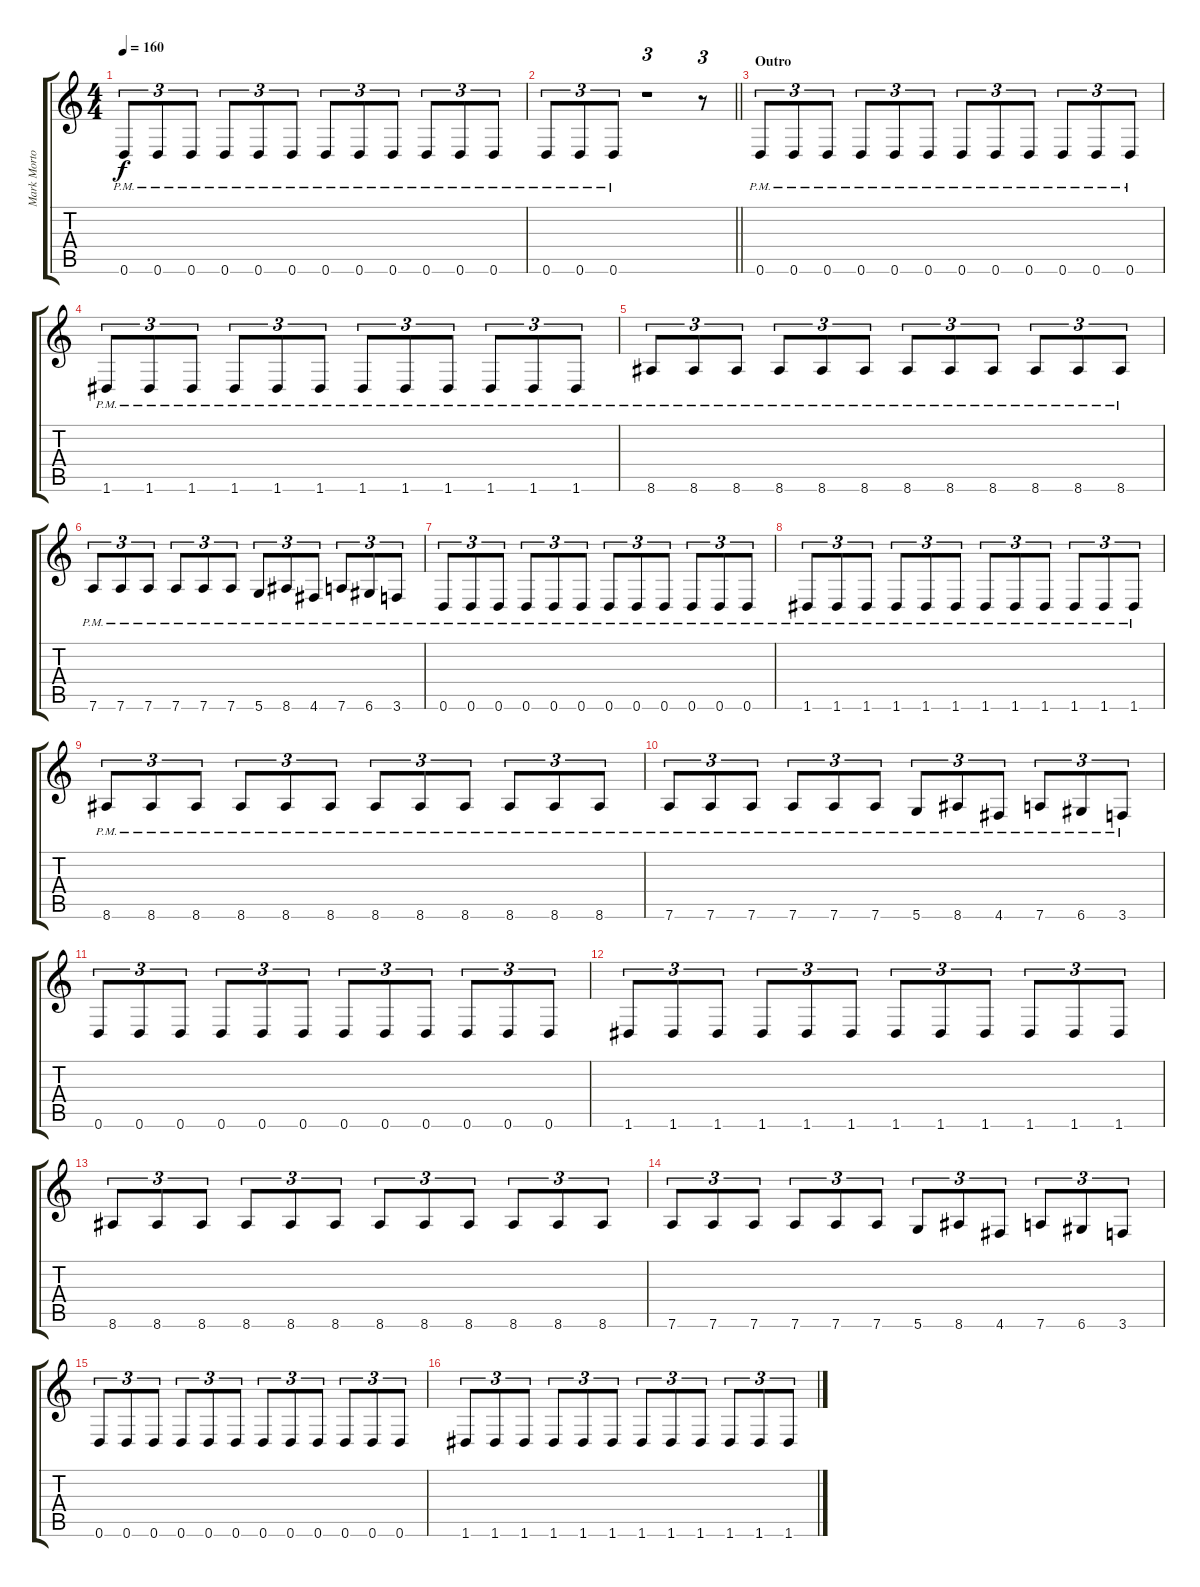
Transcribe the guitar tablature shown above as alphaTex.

\track ("Mark Morton - Rhythm" "Mark Morto") {instrument distortionguitar}
\staff {score tabs}
\tuning (E4 B3 G3 D3 A2 D2) {hide}
\ts (4 4)
\tempo 160
\clef g2
\ks c
0.6{pm}.8{tu (3 2) dy f} 0.6{pm}.8{tu (3 2)} 0.6{pm}.8{tu (3 2)} 0.6{pm}.8{tu (3 2)} 0.6{pm}.8{tu (3 2)} 0.6{pm}.8{tu (3 2)} 0.6{pm}.8{tu (3 2)} 0.6{pm}.8{tu (3 2)} 0.6{pm}.8{tu (3 2)} 0.6{pm}.8{tu (3 2)} 0.6{pm}.8{tu (3 2)} 0.6{pm}.8{tu (3 2)} |
\barLineRight lightlight
0.6{pm}.8{tu (3 2)} 0.6{pm}.8{tu (3 2)} 0.6{pm}.8{tu (3 2)} r.1{tu (3 2)} r.8{tu (3 2)} |
\section ("" "Outro")
0.6{pm}.8{tu (3 2)} 0.6{pm}.8{tu (3 2)} 0.6{pm}.8{tu (3 2)} 0.6{pm}.8{tu (3 2)} 0.6{pm}.8{tu (3 2)} 0.6{pm}.8{tu (3 2)} 0.6{pm}.8{tu (3 2)} 0.6{pm}.8{tu (3 2)} 0.6{pm}.8{tu (3 2)} 0.6{pm}.8{tu (3 2)} 0.6{pm}.8{tu (3 2)} 0.6{pm}.8{tu (3 2)} |
1.6{pm}.8{tu (3 2)} 1.6{pm}.8{tu (3 2)} 1.6{pm}.8{tu (3 2)} 1.6{pm}.8{tu (3 2)} 1.6{pm}.8{tu (3 2)} 1.6{pm}.8{tu (3 2)} 1.6{pm}.8{tu (3 2)} 1.6{pm}.8{tu (3 2)} 1.6{pm}.8{tu (3 2)} 1.6{pm}.8{tu (3 2)} 1.6{pm}.8{tu (3 2)} 1.6{pm}.8{tu (3 2)} |
8.6{pm}.8{tu (3 2)} 8.6{pm}.8{tu (3 2)} 8.6{pm}.8{tu (3 2)} 8.6{pm}.8{tu (3 2)} 8.6{pm}.8{tu (3 2)} 8.6{pm}.8{tu (3 2)} 8.6{pm}.8{tu (3 2)} 8.6{pm}.8{tu (3 2)} 8.6{pm}.8{tu (3 2)} 8.6{pm}.8{tu (3 2)} 8.6{pm}.8{tu (3 2)} 8.6{pm}.8{tu (3 2)} |
7.6{pm}.8{tu (3 2)} 7.6{pm}.8{tu (3 2)} 7.6{pm}.8{tu (3 2)} 7.6{pm}.8{tu (3 2)} 7.6{pm}.8{tu (3 2)} 7.6{pm}.8{tu (3 2)} 5.6{pm}.8{tu (3 2)} 8.6{pm}.8{tu (3 2)} 4.6{pm}.8{tu (3 2)} 7.6{pm}.8{tu (3 2)} 6.6{pm}.8{tu (3 2)} 3.6{pm}.8{tu (3 2)} |
0.6{pm}.8{tu (3 2)} 0.6{pm}.8{tu (3 2)} 0.6{pm}.8{tu (3 2)} 0.6{pm}.8{tu (3 2)} 0.6{pm}.8{tu (3 2)} 0.6{pm}.8{tu (3 2)} 0.6{pm}.8{tu (3 2)} 0.6{pm}.8{tu (3 2)} 0.6{pm}.8{tu (3 2)} 0.6{pm}.8{tu (3 2)} 0.6{pm}.8{tu (3 2)} 0.6{pm}.8{tu (3 2)} |
1.6{pm}.8{tu (3 2)} 1.6{pm}.8{tu (3 2)} 1.6{pm}.8{tu (3 2)} 1.6{pm}.8{tu (3 2)} 1.6{pm}.8{tu (3 2)} 1.6{pm}.8{tu (3 2)} 1.6{pm}.8{tu (3 2)} 1.6{pm}.8{tu (3 2)} 1.6{pm}.8{tu (3 2)} 1.6{pm}.8{tu (3 2)} 1.6{pm}.8{tu (3 2)} 1.6{pm}.8{tu (3 2)} |
8.6{pm}.8{tu (3 2)} 8.6{pm}.8{tu (3 2)} 8.6{pm}.8{tu (3 2)} 8.6{pm}.8{tu (3 2)} 8.6{pm}.8{tu (3 2)} 8.6{pm}.8{tu (3 2)} 8.6{pm}.8{tu (3 2)} 8.6{pm}.8{tu (3 2)} 8.6{pm}.8{tu (3 2)} 8.6{pm}.8{tu (3 2)} 8.6{pm}.8{tu (3 2)} 8.6{pm}.8{tu (3 2)} |
7.6{pm}.8{tu (3 2)} 7.6{pm}.8{tu (3 2)} 7.6{pm}.8{tu (3 2)} 7.6{pm}.8{tu (3 2)} 7.6{pm}.8{tu (3 2)} 7.6{pm}.8{tu (3 2)} 5.6{pm}.8{tu (3 2)} 8.6{pm}.8{tu (3 2)} 4.6{pm}.8{tu (3 2)} 7.6{pm}.8{tu (3 2)} 6.6{pm}.8{tu (3 2)} 3.6{pm}.8{tu (3 2)} |
0.6.8{tu (3 2)} 0.6.8{tu (3 2)} 0.6.8{tu (3 2)} 0.6.8{tu (3 2)} 0.6.8{tu (3 2)} 0.6.8{tu (3 2)} 0.6.8{tu (3 2)} 0.6.8{tu (3 2)} 0.6.8{tu (3 2)} 0.6.8{tu (3 2)} 0.6.8{tu (3 2)} 0.6.8{tu (3 2)} |
1.6.8{tu (3 2)} 1.6.8{tu (3 2)} 1.6.8{tu (3 2)} 1.6.8{tu (3 2)} 1.6.8{tu (3 2)} 1.6.8{tu (3 2)} 1.6.8{tu (3 2)} 1.6.8{tu (3 2)} 1.6.8{tu (3 2)} 1.6.8{tu (3 2)} 1.6.8{tu (3 2)} 1.6.8{tu (3 2)} |
8.6.8{tu (3 2)} 8.6.8{tu (3 2)} 8.6.8{tu (3 2)} 8.6.8{tu (3 2)} 8.6.8{tu (3 2)} 8.6.8{tu (3 2)} 8.6.8{tu (3 2)} 8.6.8{tu (3 2)} 8.6.8{tu (3 2)} 8.6.8{tu (3 2)} 8.6.8{tu (3 2)} 8.6.8{tu (3 2)} |
7.6.8{tu (3 2)} 7.6.8{tu (3 2)} 7.6.8{tu (3 2)} 7.6.8{tu (3 2)} 7.6.8{tu (3 2)} 7.6.8{tu (3 2)} 5.6.8{tu (3 2)} 8.6.8{tu (3 2)} 4.6.8{tu (3 2)} 7.6.8{tu (3 2)} 6.6.8{tu (3 2)} 3.6.8{tu (3 2)} |
0.6.8{tu (3 2)} 0.6.8{tu (3 2)} 0.6.8{tu (3 2)} 0.6.8{tu (3 2)} 0.6.8{tu (3 2)} 0.6.8{tu (3 2)} 0.6.8{tu (3 2)} 0.6.8{tu (3 2)} 0.6.8{tu (3 2)} 0.6.8{tu (3 2)} 0.6.8{tu (3 2)} 0.6.8{tu (3 2)} |
1.6.8{tu (3 2)} 1.6.8{tu (3 2)} 1.6.8{tu (3 2)} 1.6.8{tu (3 2)} 1.6.8{tu (3 2)} 1.6.8{tu (3 2)} 1.6.8{tu (3 2)} 1.6.8{tu (3 2)} 1.6.8{tu (3 2)} 1.6.8{tu (3 2)} 1.6.8{tu (3 2)} 1.6.8{tu (3 2)}
